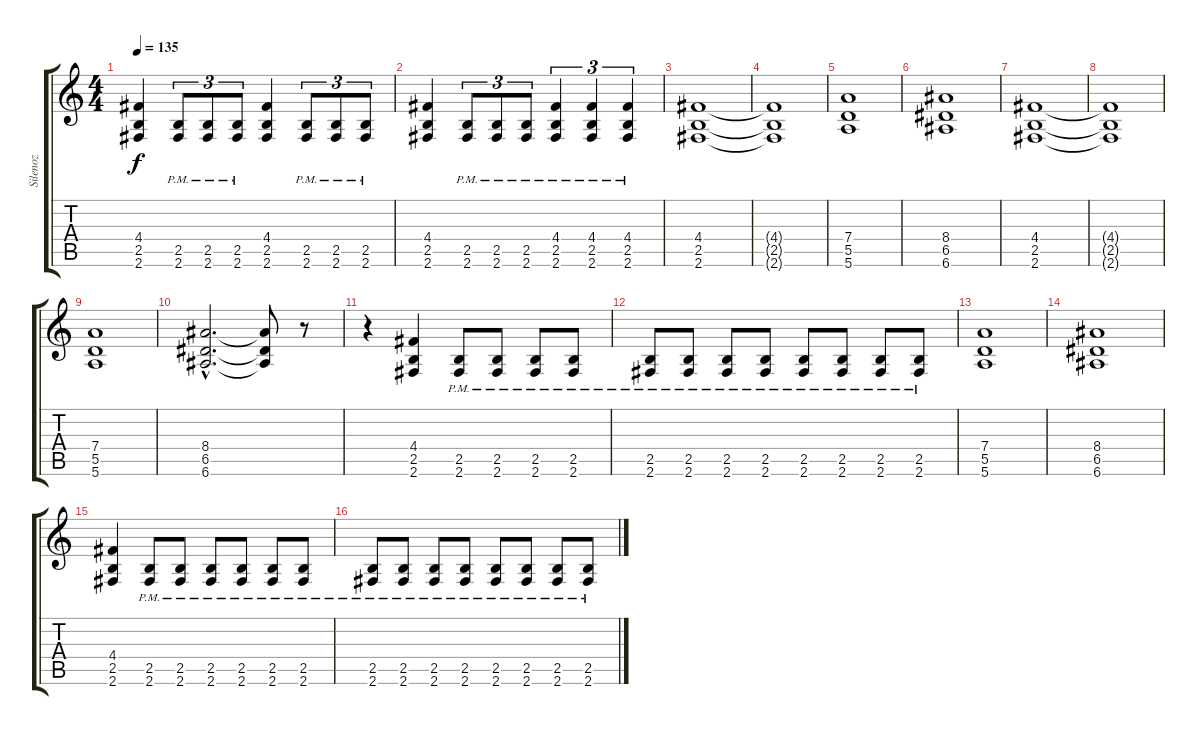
\track ("Silenoz" "Silenoz") {instrument distortionguitar}
\staff {score tabs}
\tuning (E4 B3 G3 D3 A2 E2) {hide}
\ts (4 4)
\tempo 135
\clef g2
\ks c
(4.4 2.5 2.6).4{dy f} (2.5{pm} 2.6{pm}).8{tu (3 2)} (2.5{pm} 2.6{pm}).8{tu (3 2)} (2.5{pm} 2.6{pm}).8{tu (3 2)} (4.4 2.5 2.6).4 (2.5{pm} 2.6{pm}).8{tu (3 2)} (2.5{pm} 2.6{pm}).8{tu (3 2)} (2.5{pm} 2.6{pm}).8{tu (3 2)} |
(4.4 2.5 2.6).4 (2.5{pm} 2.6{pm}).8{tu (3 2)} (2.5{pm} 2.6{pm}).8{tu (3 2)} (2.5{pm} 2.6{pm}).8{tu (3 2)} (4.4{pm} 2.5{pm} 2.6{pm}).4{tu (3 2)} (4.4{pm} 2.5{pm} 2.6{pm}).4{tu (3 2)} (4.4{pm} 2.5{pm} 2.6{pm}).4{tu (3 2)} |
\section ("" "")
(4.4 2.5 2.6).1 |
(4.4{t} 2.5{t} 2.6{t}).1 |
(7.4 5.5 5.6).1 |
(8.4 6.5 6.6).1 |
(4.4 2.5 2.6).1 |
(4.4{t} 2.5{t} 2.6{t}).1 |
(7.4 5.5 5.6).1 |
(8.4{hac} 6.5{hac} 6.6{hac}).2{d} (8.4{t} 6.5{t} 6.6{t}).8 r.8 |
r.4 (4.4 2.5 2.6).4 (2.5{pm} 2.6{pm}).8 (2.5{pm} 2.6{pm}).8 (2.5{pm} 2.6{pm}).8 (2.5{pm} 2.6{pm}).8 |
(2.5{pm} 2.6{pm}).8 (2.5{pm} 2.6{pm}).8 (2.5{pm} 2.6{pm}).8 (2.5{pm} 2.6{pm}).8 (2.5{pm} 2.6{pm}).8 (2.5{pm} 2.6{pm}).8 (2.5{pm} 2.6{pm}).8 (2.5{pm} 2.6{pm}).8 |
(7.4 5.5 5.6).1 |
(8.4 6.5 6.6).1 |
(4.4 2.5 2.6).4 (2.5{pm} 2.6{pm}).8 (2.5{pm} 2.6{pm}).8 (2.5{pm} 2.6{pm}).8 (2.5{pm} 2.6{pm}).8 (2.5{pm} 2.6{pm}).8 (2.5{pm} 2.6{pm}).8 |
(2.5{pm} 2.6{pm}).8 (2.5{pm} 2.6{pm}).8 (2.5{pm} 2.6{pm}).8 (2.5{pm} 2.6{pm}).8 (2.5{pm} 2.6{pm}).8 (2.5{pm} 2.6{pm}).8 (2.5{pm} 2.6{pm}).8 (2.5{pm} 2.6{pm}).8
